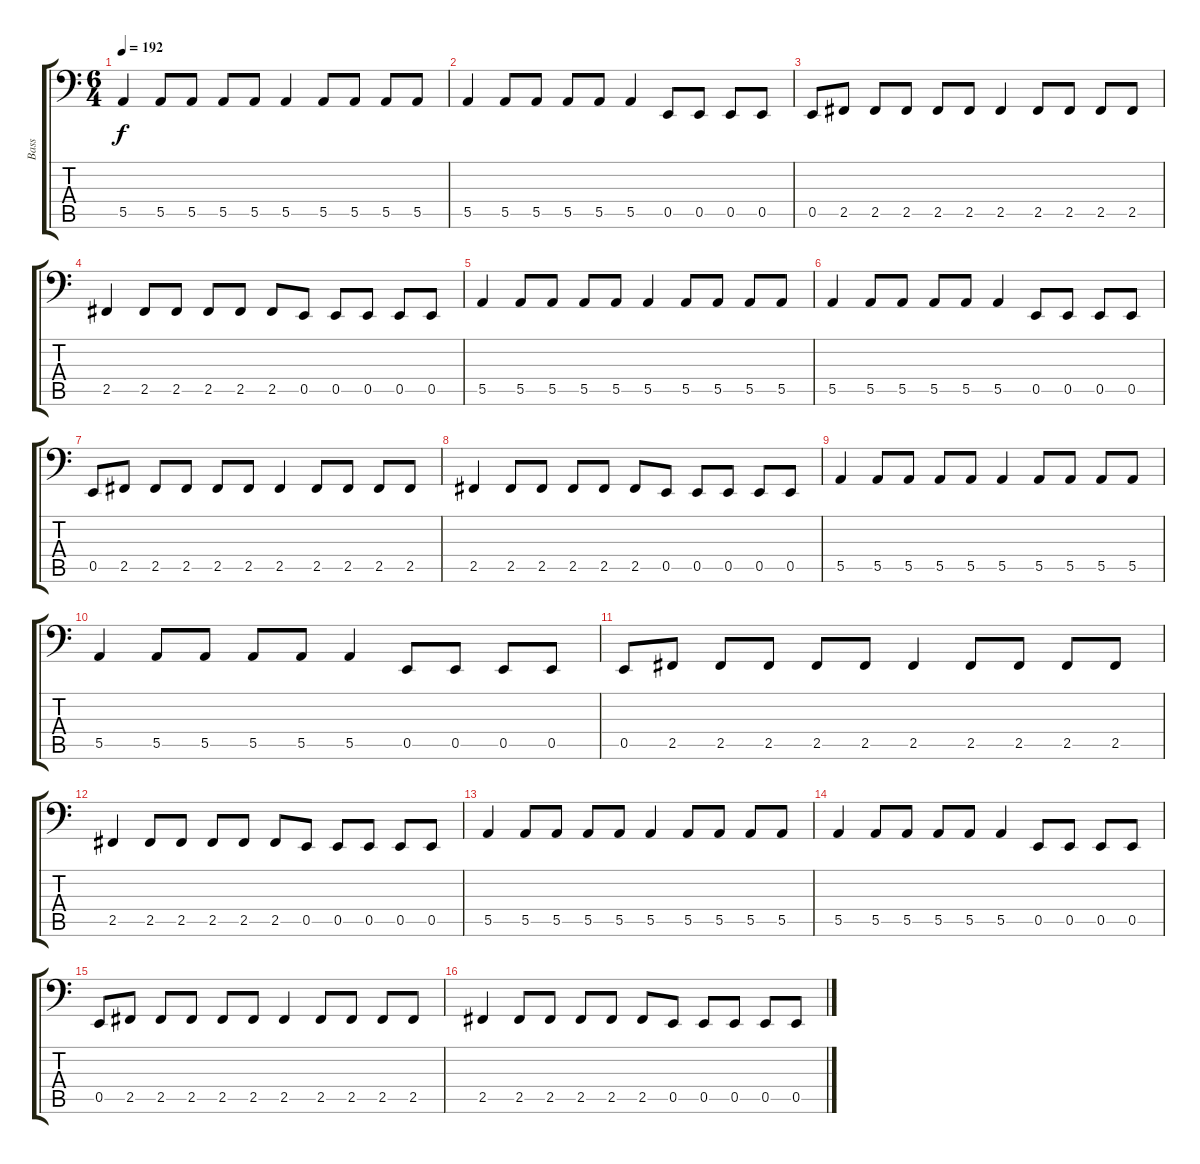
\track ("Bass" "Bass") {instrument electricbassfinger}
\staff {score tabs}
\tuning (C3 G2 D2 A1 E1 B0) {hide}
\ts (6 4)
\tempo 192
\clef f4
\ks c
5.5.4{dy f} 5.5.8 5.5.8 5.5.8 5.5.8 5.5.4 5.5.8 5.5.8 5.5.8 5.5.8 |
5.5.4 5.5.8 5.5.8 5.5.8 5.5.8 5.5.4 0.5.8 0.5.8 0.5.8 0.5.8 |
0.5.8 2.5.8 2.5.8 2.5.8 2.5.8 2.5.8 2.5.4 2.5.8 2.5.8 2.5.8 2.5.8 |
2.5.4 2.5.8 2.5.8 2.5.8 2.5.8 2.5.8 0.5.8 0.5.8 0.5.8 0.5.8 0.5.8 |
5.5.4 5.5.8 5.5.8 5.5.8 5.5.8 5.5.4 5.5.8 5.5.8 5.5.8 5.5.8 |
5.5.4 5.5.8 5.5.8 5.5.8 5.5.8 5.5.4 0.5.8 0.5.8 0.5.8 0.5.8 |
0.5.8 2.5.8 2.5.8 2.5.8 2.5.8 2.5.8 2.5.4 2.5.8 2.5.8 2.5.8 2.5.8 |
2.5.4 2.5.8 2.5.8 2.5.8 2.5.8 2.5.8 0.5.8 0.5.8 0.5.8 0.5.8 0.5.8 |
5.5.4 5.5.8 5.5.8 5.5.8 5.5.8 5.5.4 5.5.8 5.5.8 5.5.8 5.5.8 |
5.5.4 5.5.8 5.5.8 5.5.8 5.5.8 5.5.4 0.5.8 0.5.8 0.5.8 0.5.8 |
0.5.8 2.5.8 2.5.8 2.5.8 2.5.8 2.5.8 2.5.4 2.5.8 2.5.8 2.5.8 2.5.8 |
2.5.4 2.5.8 2.5.8 2.5.8 2.5.8 2.5.8 0.5.8 0.5.8 0.5.8 0.5.8 0.5.8 |
5.5.4 5.5.8 5.5.8 5.5.8 5.5.8 5.5.4 5.5.8 5.5.8 5.5.8 5.5.8 |
5.5.4 5.5.8 5.5.8 5.5.8 5.5.8 5.5.4 0.5.8 0.5.8 0.5.8 0.5.8 |
0.5.8 2.5.8 2.5.8 2.5.8 2.5.8 2.5.8 2.5.4 2.5.8 2.5.8 2.5.8 2.5.8 |
2.5.4 2.5.8 2.5.8 2.5.8 2.5.8 2.5.8 0.5.8 0.5.8 0.5.8 0.5.8 0.5.8
